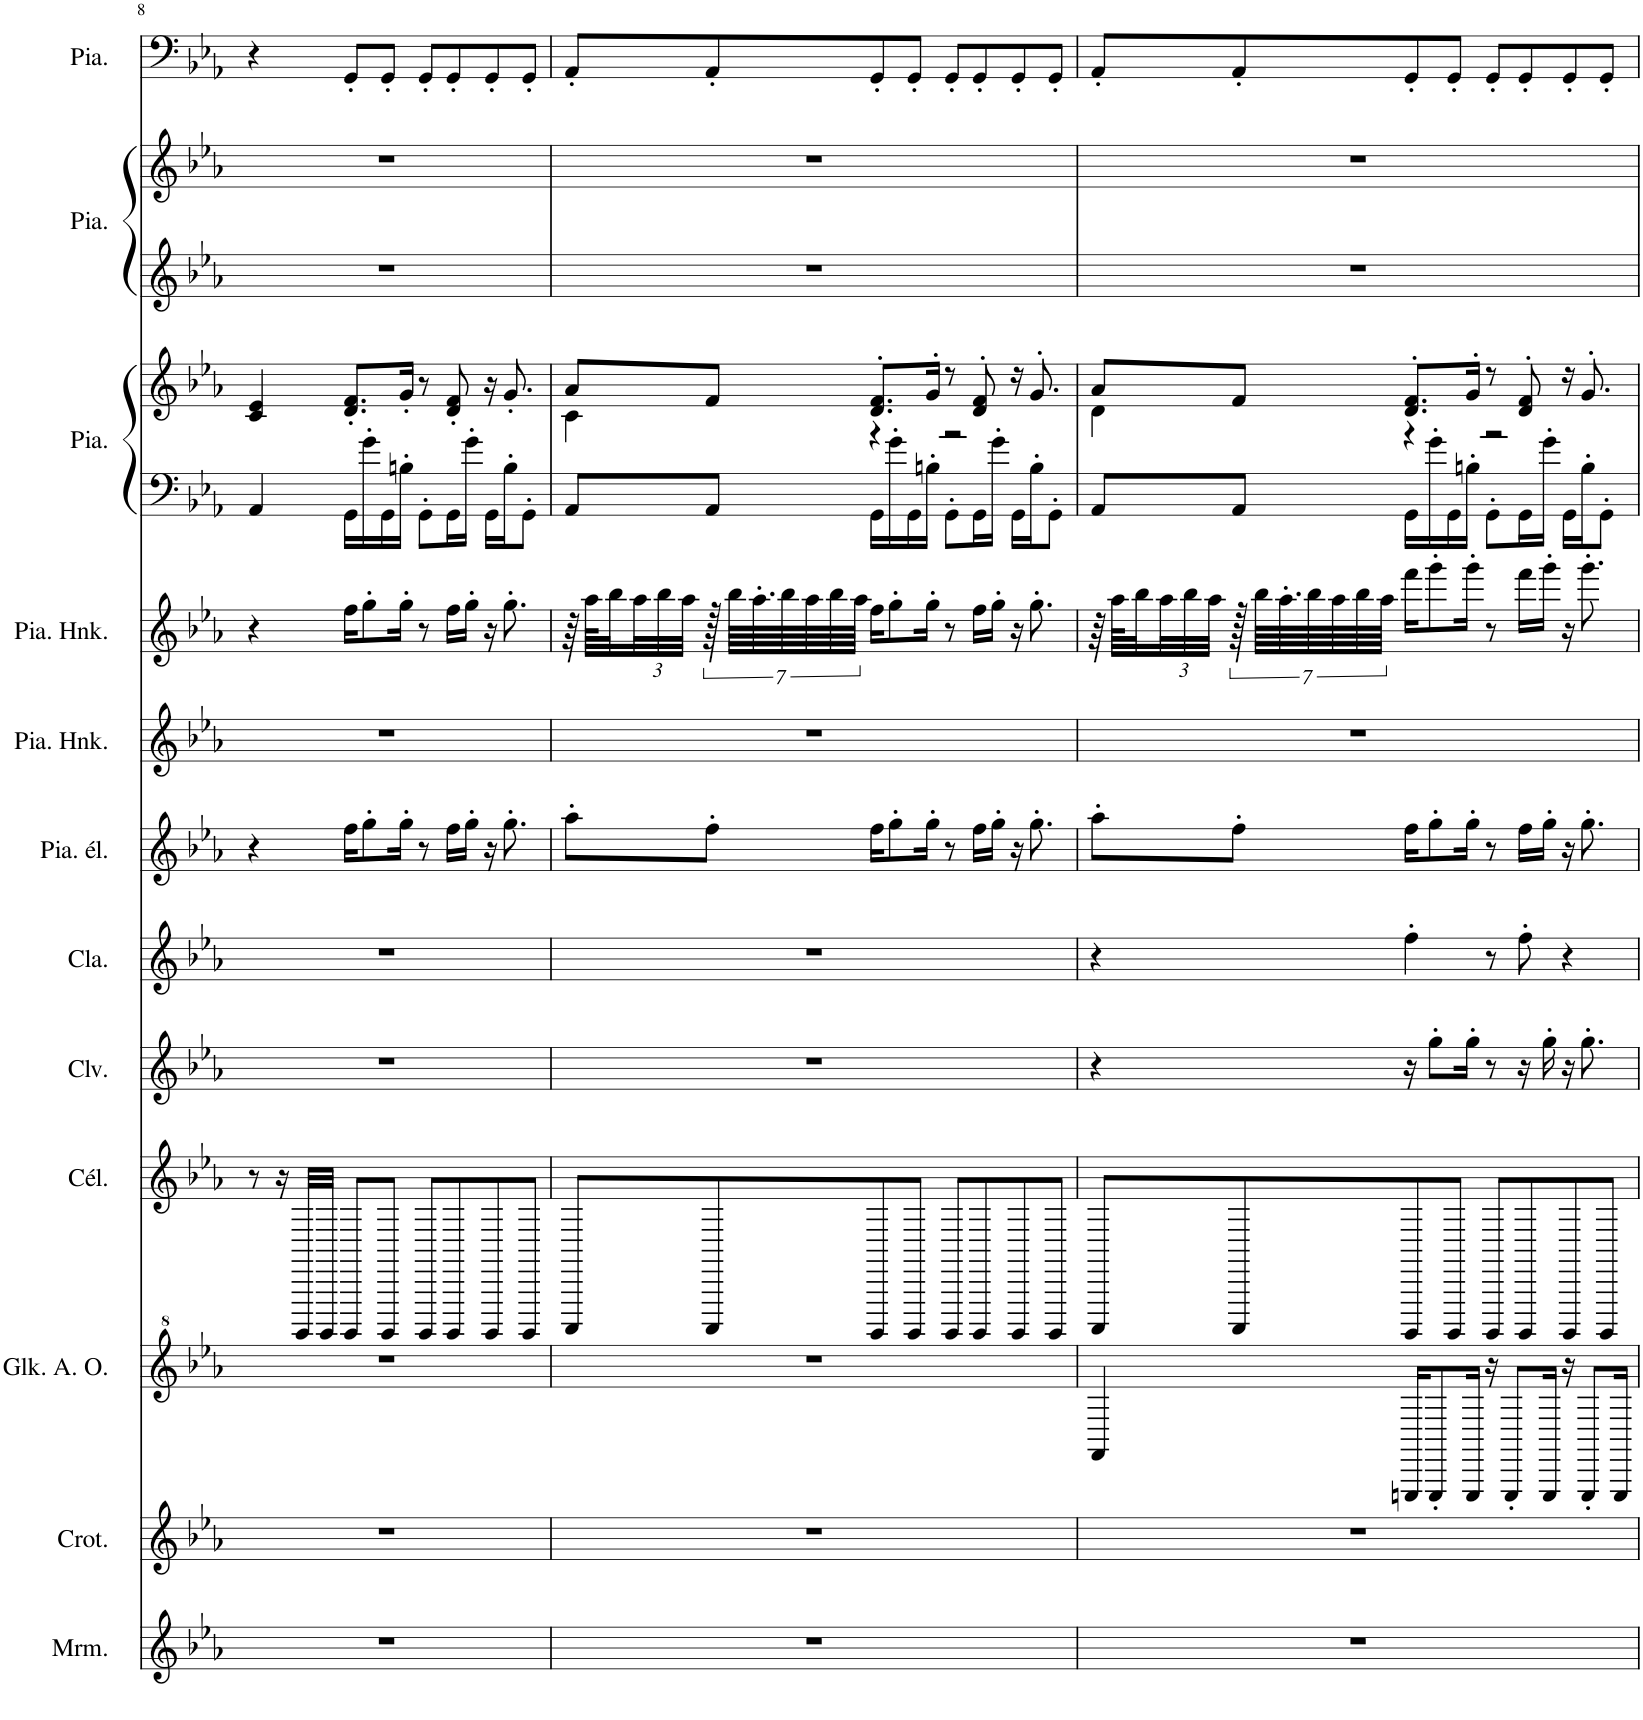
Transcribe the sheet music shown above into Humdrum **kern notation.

**kern	**kern	**kern	**kern	**kern	**kern	**kern	**kern	**kern	**kern	**kern	**kern	**kern	**kern
*part12	*part11	*part10	*part9	*part8	*part7	*part6	*part5	*part4	*part3	*part3	*part2	*part2	*part1
*staff14	*staff13	*staff12	*staff11	*staff10	*staff9	*staff8	*staff7	*staff6	*staff5	*staff4	*staff3	*staff2	*staff1
*I"Marimba (Double portée), Track: 0x1951DD4	*I"Crotales, Track: 0x1951D7E	*I"Glockenspiel Alto Orff, Track: 0x1951BB9	*I"Célesta, Track: 0x19519F8	*I"Clavicorde, Track: 0x19519C6	*I"Clavecin, Track: 0x195198D	*I"Piano électrique, Track: 0x195191F	*I"Piano Honky Tonk	*I"Piano Honky Tonk, Track: 0x19516C9	*I"Piano, Track: 0x1951589	*	*I"Piano, Track: 0x195139D	*	*I"Piano, SEQ_ST11_RAINBOW
*I'Mrm.	*I'Crot.	*I'Glk. A. O.	*I'Cél.	*I'Clv.	*I'Cla.	*I'Pia. él.	*I'Pia. Hnk.	*I'Pia. Hnk.	*I'Pia.	*	*I'Pia.	*	*I'Pia.
!!LO:PB:g=z
*clefG2	*clefG2	*clefG^2	*clefG2	*clefG2	*clefG2	*clefG2	*clefG2	*clefG2	*clefF4	*clefG2	*clefG2	*clefG2	*clefF4
*	*Trd-14c-24	*	*Trd-7c-12	*	*	*	*	*	*	*	*	*	*
*k[b-e-a-]	*k[b-e-a-]	*k[b-e-a-]	*k[b-e-a-]	*k[b-e-a-]	*k[b-e-a-]	*k[b-e-a-]	*k[b-e-a-]	*k[b-e-a-]	*k[b-e-a-]	*k[b-e-a-]	*k[b-e-a-]	*k[b-e-a-]	*k[b-e-a-]
*M4/4	*M4/4	*M4/4	*M4/4	*M4/4	*M4/4	*M4/4	*M4/4	*M4/4	*M4/4	*M4/4	*M4/4	*M4/4	*M4/4
=8	=8	=8	=8	=8	=8	=8	=8	=8	=8	=8	=8	=8	=8
1r	1r	1r	8r	1r	1r	4r	1r	4r	4AA-/	4c/ 4e-/	1r	1r	4r
.	.	.	16r	.	.	.	.	.	.	.	.	.	.
.	.	.	32GGGG/LLL	.	.	.	.	.	.	.	.	.	.
.	.	.	32GGGG/JJJ	.	.	.	.	.	.	.	.	.	.
.	.	.	8GGGG/L	.	.	16ff\KL	.	16ff\KL	16GG\LL	8.d/' 8.f/'L	.	.	8GG'/L
.	.	.	.	.	.	8gg'\	.	8gg'\	16g'\	.	.	.	.
.	.	.	8GGGG/J	.	.	.	.	.	16GG\	.	.	.	8GG'/J
.	.	.	.	.	.	16gg'\Jk	.	16gg'\Jk	16Bn'\JJ	16g'/Jk	.	.	.
.	.	.	8GGGG/L	.	.	8r	.	8r	8GG'\L	8r	.	.	8GG'/L
.	.	.	8GGGG/	.	.	16ff\LL	.	16ff\LL	16GG\L	8d/' 8f/'	.	.	8GG'/
.	.	.	.	.	.	16gg'\JJ	.	16gg'\JJ	16g'\JJ	.	.	.	.
.	.	.	8GGGG/	.	.	16r	.	16r	16GG\LL	16r	.	.	8GG'/
.	.	.	.	.	.	8.gg'\	.	8.gg'\	16B'\J	8.g'/	.	.	.
.	.	.	8GGGG/J	.	.	.	.	.	8GG'\J	.	.	.	8GG'/J
=9	=9	=9	=9	=9	=9	=9	=9	=9	=9	=9	=9	=9	=9
*	*	*	*	*	*	*	*	*	*	*^	*	*	*
1r	1r	1r	8AAAA-/L	1r	1r	8aa-'\L	1r	64r	8AA-/L	8a-/L	4c\	1r	1r	8AA-'/L
.	.	.	.	.	.	.	.	64aa-\KLLL	.	.	.	.	.	.
.	.	.	.	.	.	.	.	32bb-\	.	.	.	.	.	.
*	*	*	*	*	*	*	*	*Xbrackettup	*	*	*	*	*	*
.	.	.	.	.	.	.	.	48aa-\	.	.	.	.	.	.
.	.	.	.	.	.	.	.	48bb-\	.	.	.	.	.	.
.	.	.	.	.	.	.	.	48aa-\JJJ	.	.	.	.	.	.
*	*	*	*	*	*	*	*	*brackettup	*	*	*	*	*	*
.	.	.	8AAAA-/	.	.	8ff'\J	.	112r	8AA-/J	8f/J	.	.	.	8AA-'/
.	.	.	.	.	.	.	.	56bb-\LLLL	.	.	.	.	.	.
.	.	.	.	.	.	.	.	56.aa-'\	.	.	.	.	.	.
.	.	.	.	.	.	.	.	56bb-\	.	.	.	.	.	.
.	.	.	.	.	.	.	.	56aa-\	.	.	.	.	.	.
.	.	.	.	.	.	.	.	56bb-\	.	.	.	.	.	.
.	.	.	.	.	.	.	.	56aa-\JJJJ	.	.	.	.	.	.
.	.	.	8GGGG/	.	.	16ff\KL	.	16ff\KL	16GG\LL	8.d/' 8.f/'L	4r	.	.	8GG'/
.	.	.	.	.	.	8gg'\	.	8gg'\	16g'\	.	.	.	.	.
.	.	.	8GGGG/J	.	.	.	.	.	16GG\	.	.	.	.	8GG'/J
.	.	.	.	.	.	16gg'\Jk	.	16gg'\Jk	16Bn'\JJ	16g'/Jk	.	.	.	.
.	.	.	8GGGG/L	.	.	8r	.	8r	8GG'\L	8r	2r	.	.	8GG'/L
.	.	.	8GGGG/	.	.	16ff\LL	.	16ff\LL	16GG\L	8d/' 8f/'	.	.	.	8GG'/
.	.	.	.	.	.	16gg'\JJ	.	16gg'\JJ	16g'\JJ	.	.	.	.	.
.	.	.	8GGGG/	.	.	16r	.	16r	16GG\LL	16r	.	.	.	8GG'/
.	.	.	.	.	.	8.gg'\	.	8.gg'\	16B'\J	8.g'/	.	.	.	.
.	.	.	8GGGG/J	.	.	.	.	.	8GG'\J	.	.	.	.	8GG'/J
=10	=10	=10	=10	=10	=10	=10	=10	=10	=10	=10	=10	=10	=10	=10
1r	1r	4F/	8AAAA-/L	4r	4r	8aa-'\L	1r	64r	8AA-/L	8a-/L	4d\	1r	1r	8AA-'/L
.	.	.	.	.	.	.	.	64aa-\KLLL	.	.	.	.	.	.
.	.	.	.	.	.	.	.	32bb-\	.	.	.	.	.	.
*	*	*	*	*	*	*	*	*Xbrackettup	*	*	*	*	*	*
.	.	.	.	.	.	.	.	48aa-\	.	.	.	.	.	.
.	.	.	.	.	.	.	.	48bb-\	.	.	.	.	.	.
.	.	.	.	.	.	.	.	48aa-\JJJ	.	.	.	.	.	.
*	*	*	*	*	*	*	*	*brackettup	*	*	*	*	*	*
.	.	.	8AAAA-/	.	.	8ff'\J	.	112r	8AA-/J	8f/J	.	.	.	8AA-'/
.	.	.	.	.	.	.	.	56bb-\LLLL	.	.	.	.	.	.
.	.	.	.	.	.	.	.	56.aa-'\	.	.	.	.	.	.
.	.	.	.	.	.	.	.	56bb-\	.	.	.	.	.	.
.	.	.	.	.	.	.	.	56aa-\	.	.	.	.	.	.
.	.	.	.	.	.	.	.	56bb-\	.	.	.	.	.	.
.	.	.	.	.	.	.	.	56aa-\JJJJ	.	.	.	.	.	.
.	.	16EEn/KL	8GGGG/	16r	4ff'\	16ff\KL	.	16fff\KL	16GG\LL	8.d/' 8.f/'L	4r	.	.	8GG'/
.	.	8EE'/	.	8gg'\L	.	8gg'\	.	8ggg'\	16g'\	.	.	.	.	.
.	.	.	8GGGG/J	.	.	.	.	.	16GG\	.	.	.	.	8GG'/J
.	.	16EE/Jk	.	16gg'\Jk	.	16gg'\Jk	.	16ggg'\Jk	16Bn'\JJ	16g'/Jk	.	.	.	.
.	.	16r	8GGGG/L	8r	8r	8r	.	8r	8GG'\L	8r	2r	.	.	8GG'/L
.	.	8EE'/L	.	.	.	.	.	.	.	.	.	.	.	.
.	.	.	8GGGG/	16r	8ff'\	16ff\LL	.	16fff\LL	16GG\L	8d/' 8f/'	.	.	.	8GG'/
.	.	16EE/Jk	.	16gg'\	.	16gg'\JJ	.	16ggg'\JJ	16g'\JJ	.	.	.	.	.
.	.	16r	8GGGG/	16r	4r	16r	.	16r	16GG\LL	16r	.	.	.	8GG'/
.	.	8EE'/L	.	8.gg'\	.	8.gg'\	.	8.ggg'\	16B'\J	8.g'/	.	.	.	.
.	.	.	8GGGG/J	.	.	.	.	.	8GG'\J	.	.	.	.	8GG'/J
.	.	16EE/Jk	.	.	.	.	.	.	.	.	.	.	.	.
*	*	*	*	*	*	*	*	*	*	*v	*v	*	*	*
=	=	=	=	=	=	=	=	=	=	=	=	=	=
*-	*-	*-	*-	*-	*-	*-	*-	*-	*-	*-	*-	*-	*-
